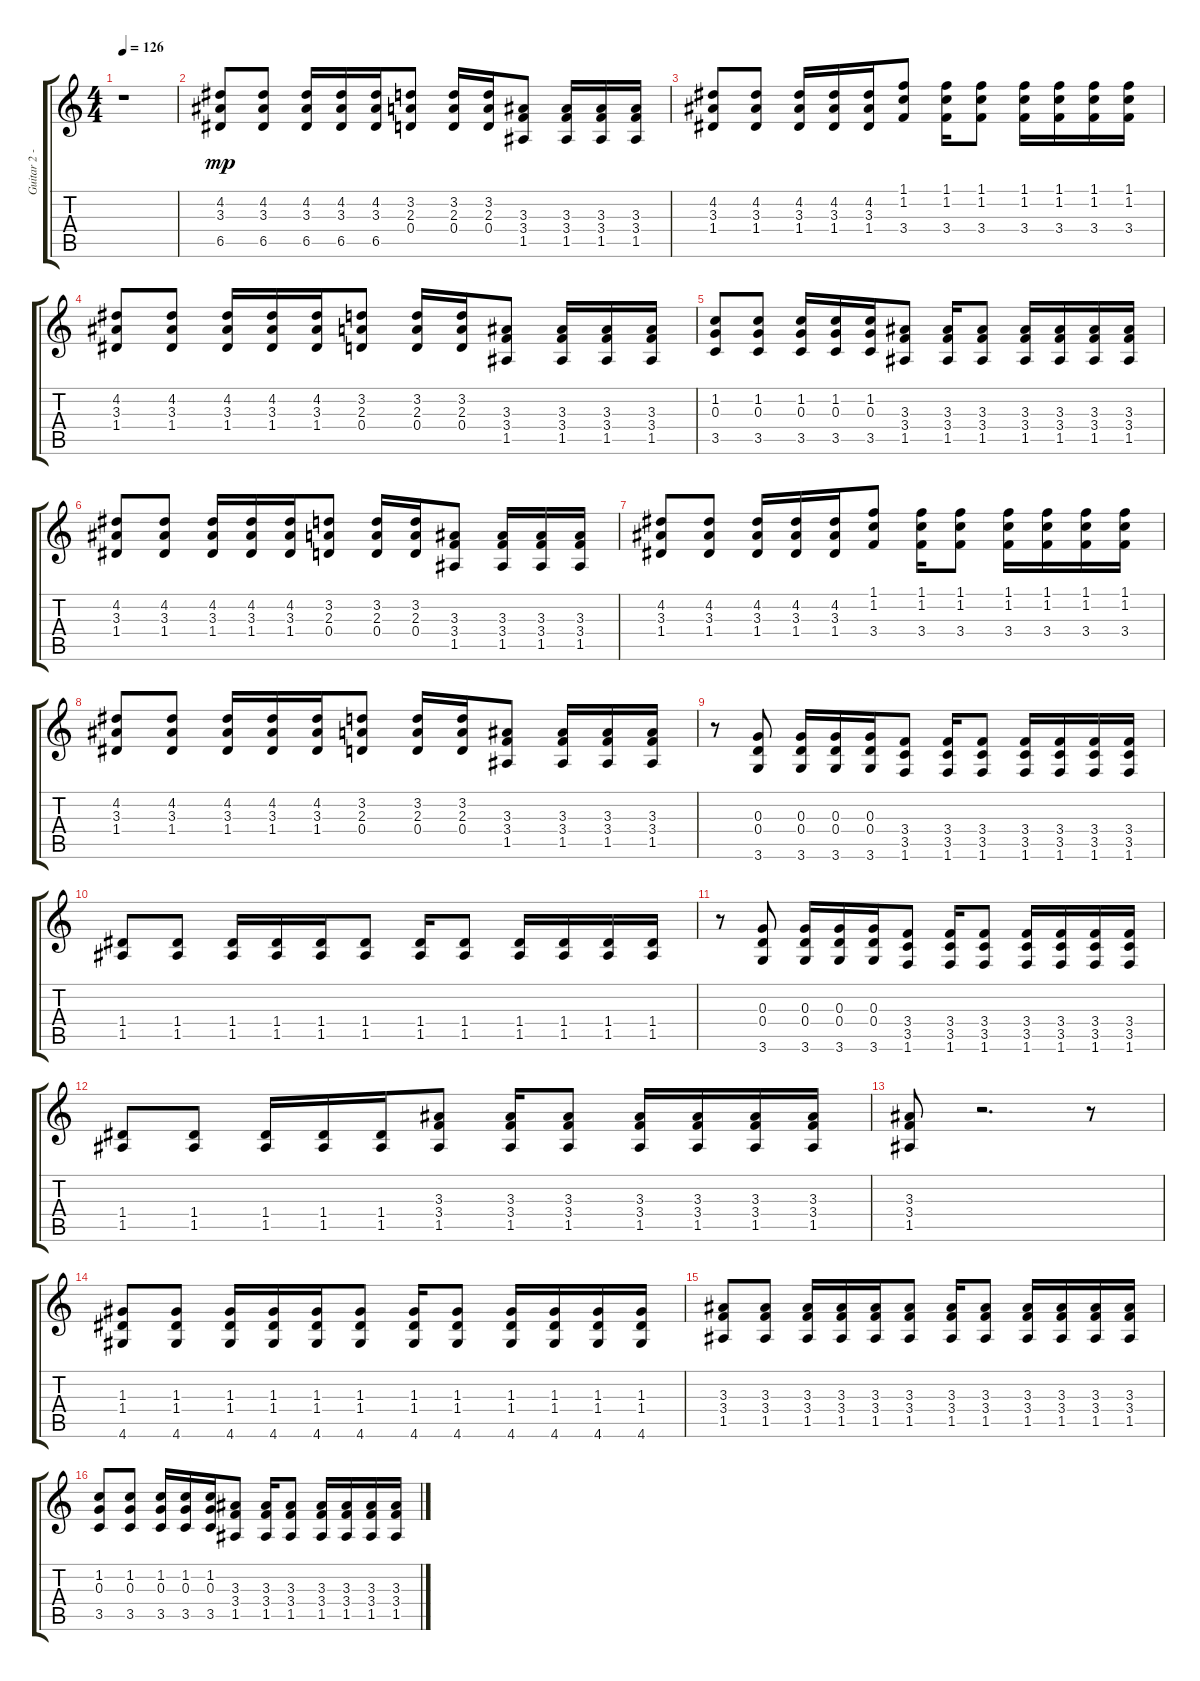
\track ("Guitar 2 - Jim" "Guitar 2 -") {instrument distortionguitar}
\staff {score tabs}
\tuning (E4 B3 G3 D3 A2 E2) {hide}
\ts (4 4)
\tempo 126
\clef g2
\ks c
r.1{dy mp instrument distortionguitar} |
(4.2 3.3 6.5).8 (4.2 3.3 6.5).8 (4.2 3.3 6.5).16 (4.2 3.3 6.5).16 (4.2 3.3 6.5).16 (3.2 2.3 0.4).8 (3.2 2.3 0.4).16 (3.2 2.3 0.4).16 (3.3 3.4 1.5).8 (3.3 3.4 1.5).16 (3.3 3.4 1.5).16 (3.3 3.4 1.5).16 |
(4.2 3.3 1.4).8 (4.2 3.3 1.4).8 (4.2 3.3 1.4).16 (4.2 3.3 1.4).16 (4.2 3.3 1.4).16 (1.1 1.2 3.4).8 (1.1 1.2 3.4).16 (1.1 1.2 3.4).8 (1.1 1.2 3.4).16 (1.1 1.2 3.4).16 (1.1 1.2 3.4).16 (1.1 1.2 3.4).16 |
(4.2 3.3 1.4).8 (4.2 3.3 1.4).8 (4.2 3.3 1.4).16 (4.2 3.3 1.4).16 (4.2 3.3 1.4).16 (3.2 2.3 0.4).8 (3.2 2.3 0.4).16 (3.2 2.3 0.4).16 (3.3 3.4 1.5).8 (3.3 3.4 1.5).16 (3.3 3.4 1.5).16 (3.3 3.4 1.5).16 |
(1.2 0.3 3.5).8 (1.2 0.3 3.5).8 (1.2 0.3 3.5).16 (1.2 0.3 3.5).16 (1.2 0.3 3.5).16 (3.3 3.4 1.5).8 (3.3 3.4 1.5).16 (3.3 3.4 1.5).8 (3.3 3.4 1.5).16 (3.3 3.4 1.5).16 (3.3 3.4 1.5).16 (3.3 3.4 1.5).16 |
(4.2 3.3 1.4).8 (4.2 3.3 1.4).8 (4.2 3.3 1.4).16 (4.2 3.3 1.4).16 (4.2 3.3 1.4).16 (3.2 2.3 0.4).8 (3.2 2.3 0.4).16 (3.2 2.3 0.4).16 (3.3 3.4 1.5).8 (3.3 3.4 1.5).16 (3.3 3.4 1.5).16 (3.3 3.4 1.5).16 |
(4.2 3.3 1.4).8 (4.2 3.3 1.4).8 (4.2 3.3 1.4).16 (4.2 3.3 1.4).16 (4.2 3.3 1.4).16 (1.1 1.2 3.4).8 (1.1 1.2 3.4).16 (1.1 1.2 3.4).8 (1.1 1.2 3.4).16 (1.1 1.2 3.4).16 (1.1 1.2 3.4).16 (1.1 1.2 3.4).16 |
(4.2 3.3 1.4).8 (4.2 3.3 1.4).8 (4.2 3.3 1.4).16 (4.2 3.3 1.4).16 (4.2 3.3 1.4).16 (3.2 2.3 0.4).8 (3.2 2.3 0.4).16 (3.2 2.3 0.4).16 (3.3 3.4 1.5).8 (3.3 3.4 1.5).16 (3.3 3.4 1.5).16 (3.3 3.4 1.5).16 |
r.8 (0.3 0.4 3.6).8 (0.3 0.4 3.6).16 (0.3 0.4 3.6).16 (0.3 0.4 3.6).16 (3.4 3.5 1.6).8 (3.4 3.5 1.6).16 (3.4 3.5 1.6).8 (3.4 3.5 1.6).16 (3.4 3.5 1.6).16 (3.4 3.5 1.6).16 (3.4 3.5 1.6).16 |
(1.4 1.5).8 (1.4 1.5).8 (1.4 1.5).16 (1.4 1.5).16 (1.4 1.5).16 (1.4 1.5).8 (1.4 1.5).16 (1.4 1.5).8 (1.4 1.5).16 (1.4 1.5).16 (1.4 1.5).16 (1.4 1.5).16 |
r.8 (0.3 0.4 3.6).8 (0.3 0.4 3.6).16 (0.3 0.4 3.6).16 (0.3 0.4 3.6).16 (3.4 3.5 1.6).8 (3.4 3.5 1.6).16 (3.4 3.5 1.6).8 (3.4 3.5 1.6).16 (3.4 3.5 1.6).16 (3.4 3.5 1.6).16 (3.4 3.5 1.6).16 |
(1.4 1.5).8 (1.4 1.5).8 (1.4 1.5).16 (1.4 1.5).16 (1.4 1.5).16 (3.3 3.4 1.5).8 (3.3 3.4 1.5).16 (3.3 3.4 1.5).8 (3.3 3.4 1.5).16 (3.3 3.4 1.5).16 (3.3 3.4 1.5).16 (3.3 3.4 1.5).16 |
(3.3 3.4 1.5).8 r.2{d} r.8 |
(1.3 1.4 4.6).8 (1.3 1.4 4.6).8 (1.3 1.4 4.6).16 (1.3 1.4 4.6).16 (1.3 1.4 4.6).16 (1.3 1.4 4.6).8 (1.3 1.4 4.6).16 (1.3 1.4 4.6).8 (1.3 1.4 4.6).16 (1.3 1.4 4.6).16 (1.3 1.4 4.6).16 (1.3 1.4 4.6).16 |
(3.3 3.4 1.5).8 (3.3 3.4 1.5).8 (3.3 3.4 1.5).16 (3.3 3.4 1.5).16 (3.3 3.4 1.5).16 (3.3 3.4 1.5).8 (3.3 3.4 1.5).16 (3.3 3.4 1.5).8 (3.3 3.4 1.5).16 (3.3 3.4 1.5).16 (3.3 3.4 1.5).16 (3.3 3.4 1.5).16 |
(1.2 0.3 3.5).8 (1.2 0.3 3.5).8 (1.2 0.3 3.5).16 (1.2 0.3 3.5).16 (1.2 0.3 3.5).16 (3.3 3.4 1.5).8 (3.3 3.4 1.5).16 (3.3 3.4 1.5).8 (3.3 3.4 1.5).16 (3.3 3.4 1.5).16 (3.3 3.4 1.5).16 (3.3 3.4 1.5).16
